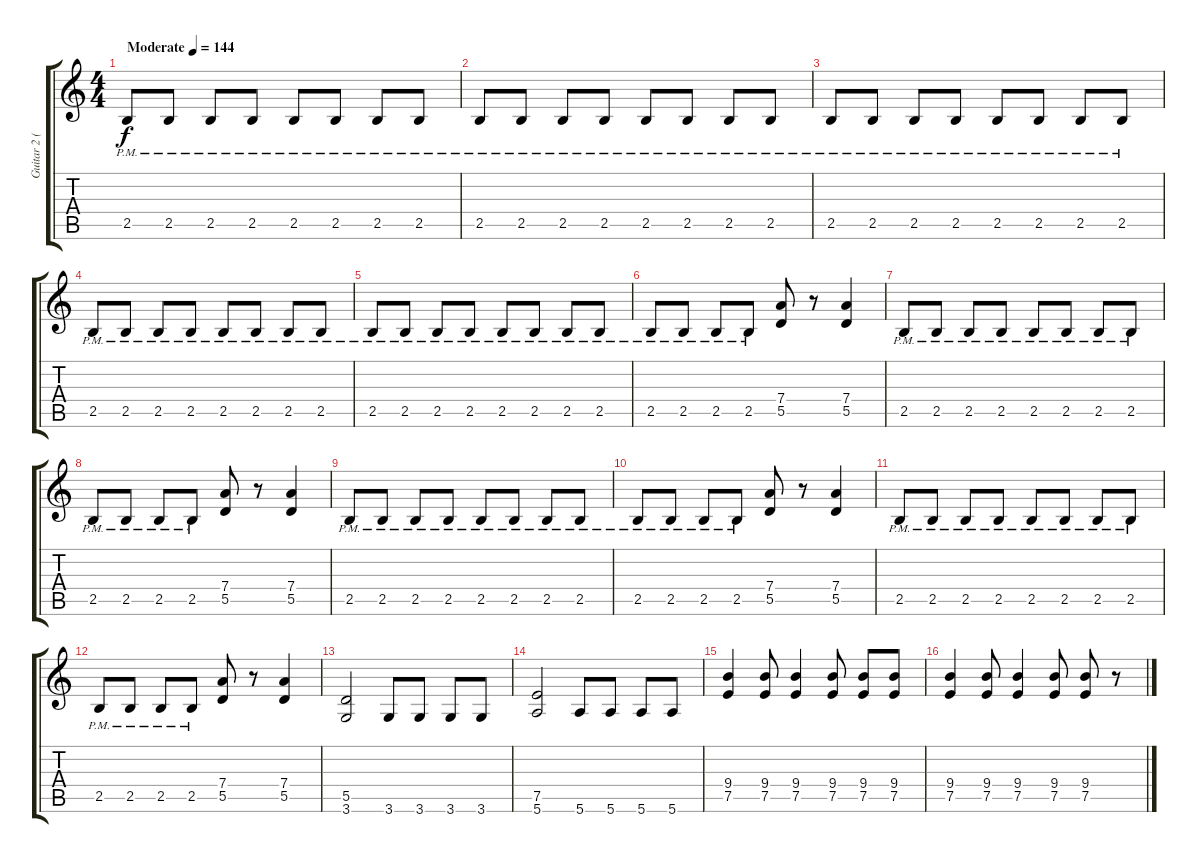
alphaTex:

\track ("Guitar 2 (Stefko)" "Guitar 2 (") {instrument distortionguitar}
\staff {score tabs}
\tuning (E4 B3 G3 D3 A2 E2) {hide}
\ts (4 4)
\tempo (144 "Moderate")
\clef g2
\ks c
2.5{pm}.8{dy f instrument distortionguitar} 2.5{pm}.8 2.5{pm}.8 2.5{pm}.8 2.5{pm}.8 2.5{pm}.8 2.5{pm}.8 2.5{pm}.8 |
2.5{pm}.8 2.5{pm}.8 2.5{pm}.8 2.5{pm}.8 2.5{pm}.8 2.5{pm}.8 2.5{pm}.8 2.5{pm}.8 |
2.5{pm}.8 2.5{pm}.8 2.5{pm}.8 2.5{pm}.8 2.5{pm}.8 2.5{pm}.8 2.5{pm}.8 2.5{pm}.8 |
2.5{pm}.8 2.5{pm}.8 2.5{pm}.8 2.5{pm}.8 2.5{pm}.8 2.5{pm}.8 2.5{pm}.8 2.5{pm}.8 |
2.5{pm}.8 2.5{pm}.8 2.5{pm}.8 2.5{pm}.8 2.5{pm}.8 2.5{pm}.8 2.5{pm}.8 2.5{pm}.8 |
2.5{pm}.8 2.5{pm}.8 2.5{pm}.8 2.5{pm}.8 (7.4 5.5).8 r.8 (7.4 5.5).4 |
2.5{pm}.8 2.5{pm}.8 2.5{pm}.8 2.5{pm}.8 2.5{pm}.8 2.5{pm}.8 2.5{pm}.8 2.5{pm}.8 |
2.5{pm}.8 2.5{pm}.8 2.5{pm}.8 2.5{pm}.8 (7.4 5.5).8 r.8 (7.4 5.5).4 |
2.5{pm}.8 2.5{pm}.8 2.5{pm}.8 2.5{pm}.8 2.5{pm}.8 2.5{pm}.8 2.5{pm}.8 2.5{pm}.8 |
2.5{pm}.8 2.5{pm}.8 2.5{pm}.8 2.5{pm}.8 (7.4 5.5).8 r.8 (7.4 5.5).4 |
2.5{pm}.8 2.5{pm}.8 2.5{pm}.8 2.5{pm}.8 2.5{pm}.8 2.5{pm}.8 2.5{pm}.8 2.5{pm}.8 |
2.5{pm}.8 2.5{pm}.8 2.5{pm}.8 2.5{pm}.8 (7.4 5.5).8 r.8 (7.4 5.5).4 |
(5.5 3.6).2 3.6.8 3.6.8 3.6.8 3.6.8 |
(7.5 5.6).2 5.6.8 5.6.8 5.6.8 5.6.8 |
(9.4 7.5).4 (9.4 7.5).8 (9.4 7.5).4 (9.4 7.5).8 (9.4 7.5).8 (9.4 7.5).8 |
(9.4 7.5).4 (9.4 7.5).8 (9.4 7.5).4 (9.4 7.5).8 (9.4 7.5).8 r.8
